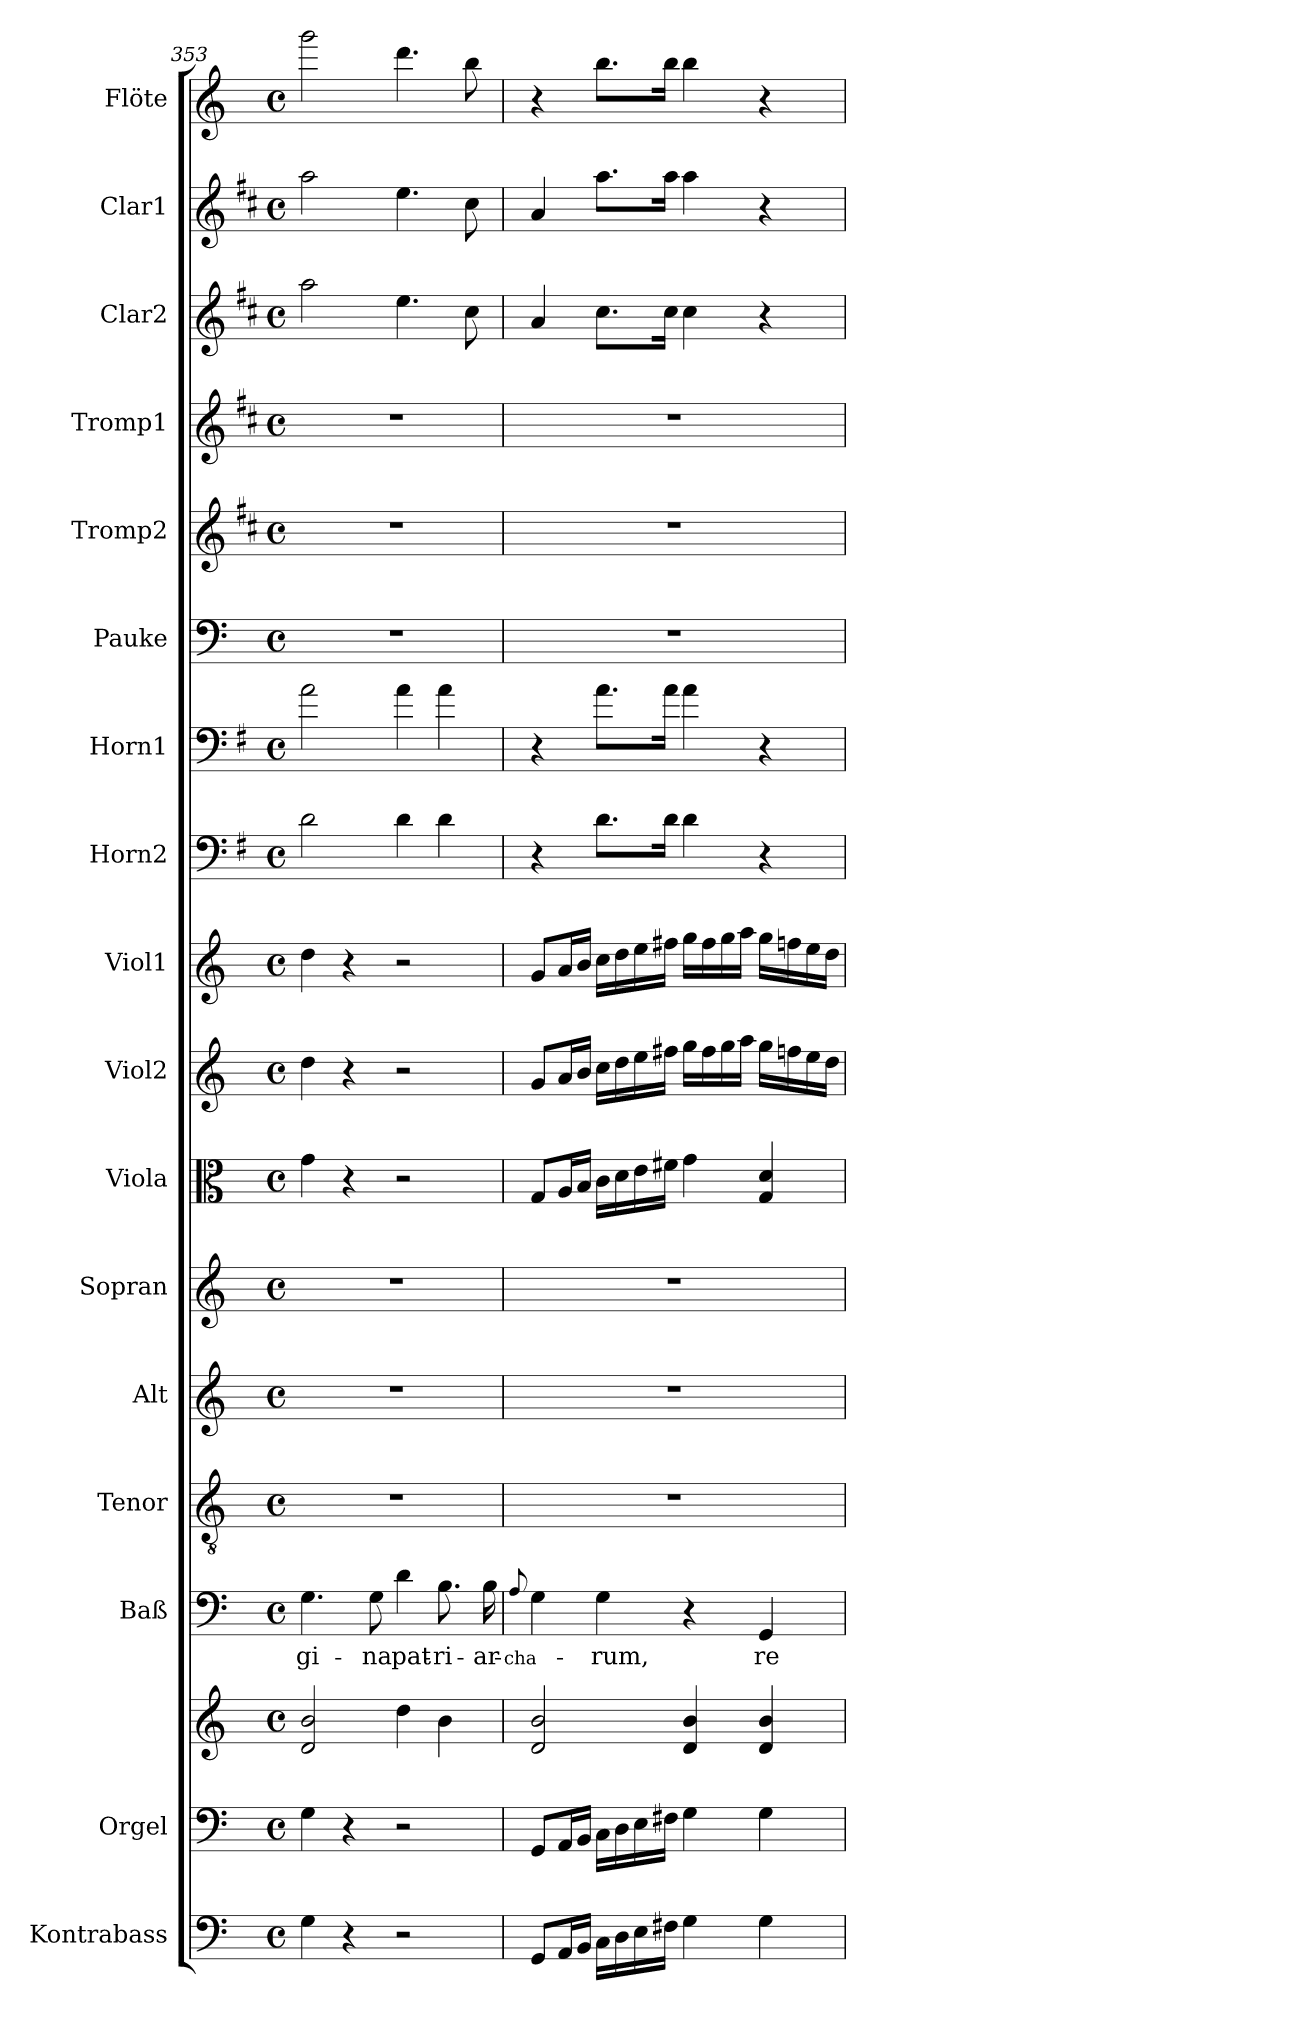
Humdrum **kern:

**kern	**kern	**kern	**kern	**text	**kern	**kern	**kern	**kern	**kern	**kern	**kern	**kern	**kern	**kern	**kern	**kern	**kern	**kern
*part17	*part16	*part16	*part15	*part15	*part14	*part13	*part12	*part11	*part10	*part9	*part8	*part7	*part6	*part5	*part4	*part3	*part2	*part1
*staff18	*staff17	*staff16	*staff15	*staff15	*staff14	*staff13	*staff12	*staff11	*staff10	*staff9	*staff8	*staff7	*staff6	*staff5	*staff4	*staff3	*staff2	*staff1
*I"Kontrabass	*I"Orgel	*	*I"Baß	*	*I"Tenor	*I"Alt	*I"Sopran	*I"Viola	*I"Viol2	*I"Viol1	*I"Horn2	*I"Horn1	*I"Pauke	*I"Tromp2	*I"Tromp1	*I"Clar2	*I"Clar1	*I"Flöte
*I'Kb	*	*	*I'B	*	*I'T	*I'A	*I'S	*I'Vla	*I'Vl2	*I'Vl1	*I'Hr2	*I'Hr1	*I'Pk	*I'Tr2	*I'Tr1	*I'Cl2	*I'Cl1	*I'Fl
*clefF4	*clefF4	*clefG2	*clefF4	*	*clefGv2	*clefG2	*clefG2	*clefC3	*clefG2	*clefG2	*clefF4	*clefF4	*clefF4	*clefG2	*clefG2	*clefG2	*clefG2	*clefG2
*ITrd7c12	*	*	*	*	*	*	*	*	*	*	*ITrd4c7	*ITrd4c7	*	*ITrd1c2	*ITrd1c2	*ITrd1c2	*ITrd1c2	*
*k[]	*k[]	*k[]	*k[]	*	*k[]	*k[]	*k[]	*k[]	*k[]	*k[]	*k[]	*k[]	*k[]	*k[]	*k[]	*k[]	*k[]	*k[]
*C:	*C:	*C:	*C:	*	*C:	*C:	*C:	*C:	*C:	*C:	*C:	*C:	*C:	*C:	*C:	*C:	*C:	*C:
*M4/4	*M4/4	*M4/4	*M4/4	*	*M4/4	*M4/4	*M4/4	*M4/4	*M4/4	*M4/4	*M4/4	*M4/4	*M4/4	*M4/4	*M4/4	*M4/4	*M4/4	*M4/4
*met(c)	*met(c)	*met(c)	*met(c)	*	*met(c)	*met(c)	*met(c)	*met(c)	*met(c)	*met(c)	*met(c)	*met(c)	*met(c)	*met(c)	*met(c)	*met(c)	*met(c)	*met(c)
=353	=353	=353	=353	=353	=353	=353	=353	=353	=353	=353	=353	=353	=353	=353	=353	=353	=353	=353
!	!	!	!	!LO:LY:b	!	!	!	!	!	!	!	!	!	!	!	!	!	!
4GG\	4G\	2d/ 2b/	4.G\	-gi-	1r	1r	1r	4g\	4dd\	4dd\	2G\	2d\	1r	1r	1r	2gg\	2gg\	2ggg\
4r	4r	.	.	.	.	.	.	4r	4r	4r	.	.	.	.	.	.	.	.
!	!	!	!	!LO:LY:b	!	!	!	!	!	!	!	!	!	!	!	!	!	!
.	.	.	8G\	-na	.	.	.	.	.	.	.	.	.	.	.	.	.	.
!	!	!	!	!LO:LY:b	!	!	!	!	!	!	!	!	!	!	!	!	!	!
2r	2r	4dd\	4d\	pat-	.	.	.	2r	2r	2r	4G\	4d\	.	.	.	4.dd\	4.dd\	4.ddd\
!	!	!	!	!LO:LY:b	!	!	!	!	!	!	!	!	!	!	!	!	!	!
.	.	4b\	8.B\	-ri-	.	.	.	.	.	.	4G\	4d\	.	.	.	.	.	.
.	.	.	.	.	.	.	.	.	.	.	.	.	.	.	.	8b\	8b\	8bb\
!	!	!	!	!LO:LY:b	!	!	!	!	!	!	!	!	!	!	!	!	!	!
.	.	.	16B\	-ar-	.	.	.	.	.	.	.	.	.	.	.	.	.	.
!!LO:PB:g=z
=354	=354	=354	=354	=354	=354	=354	=354	=354	=354	=354	=354	=354	=354	=354	=354	=354	=354	=354
!	!	!	!	!LO:LY:b	!	!	!	!	!	!	!	!	!	!	!	!	!	!
.	.	.	8qqA/	-cha-	.	.	.	.	.	.	.	.	.	.	.	.	.	.
8GGG/L	8GG/L	2d/ 2b/	4G\	.	1r	1r	1r	8G/L	8g/L	8g/L	4r	4r	1r	1r	1r	4g/	4g/	4r
16AAA/L	16AA/L	.	.	.	.	.	.	16A/L	16a/L	16a/L	.	.	.	.	.	.	.	.
16BBB/JJ	16BB/JJ	.	.	.	.	.	.	16B/JJ	16b/JJ	16b/JJ	.	.	.	.	.	.	.	.
!	!	!	!	!LO:LY:b	!	!	!	!	!	!	!	!	!	!	!	!	!	!
16CC\LL	16C\LL	.	4G\	-rum,	.	.	.	16c\LL	16cc\LL	16cc\LL	8.G\L	8.d\L	.	.	.	8.b\L	8.gg\L	8.bb\L
16DD\	16D\	.	.	.	.	.	.	16d\	16dd\	16dd\	.	.	.	.	.	.	.	.
16EE\	16E\	.	.	.	.	.	.	16e\	16ee\	16ee\	.	.	.	.	.	.	.	.
16FF#X\JJ	16F#X\JJ	.	.	.	.	.	.	16f#X\JJ	16ff#X\JJ	16ff#X\JJ	16G\Jk	16d\Jk	.	.	.	16b\Jk	16gg\Jk	16bb\Jk
4GG\	4G\	4d/ 4b/	4r	.	.	.	.	4g\	16gg\LL	16gg\LL	4G\	4d\	.	.	.	4b\	4gg\	4bb\
.	.	.	.	.	.	.	.	.	16ff#\	16ff#\	.	.	.	.	.	.	.	.
.	.	.	.	.	.	.	.	.	16gg\	16gg\	.	.	.	.	.	.	.	.
.	.	.	.	.	.	.	.	.	16aa\JJ	16aa\JJ	.	.	.	.	.	.	.	.
!	!	!	!	!LO:LY:b	!	!	!	!	!	!	!	!	!	!	!	!	!	!
4GG\	4G\	4d/ 4b/	4GG/	re-	.	.	.	4G/ 4d/	16gg\LL	16gg\LL	4r	4r	.	.	.	4r	4r	4r
.	.	.	.	.	.	.	.	.	16ffn\	16ffn\	.	.	.	.	.	.	.	.
.	.	.	.	.	.	.	.	.	16ee\	16ee\	.	.	.	.	.	.	.	.
.	.	.	.	.	.	.	.	.	16dd\JJ	16dd\JJ	.	.	.	.	.	.	.	.
=	=	=	=	=	=	=	=	=	=	=	=	=	=	=	=	=	=	=
*-	*-	*-	*-	*-	*-	*-	*-	*-	*-	*-	*-	*-	*-	*-	*-	*-	*-	*-
